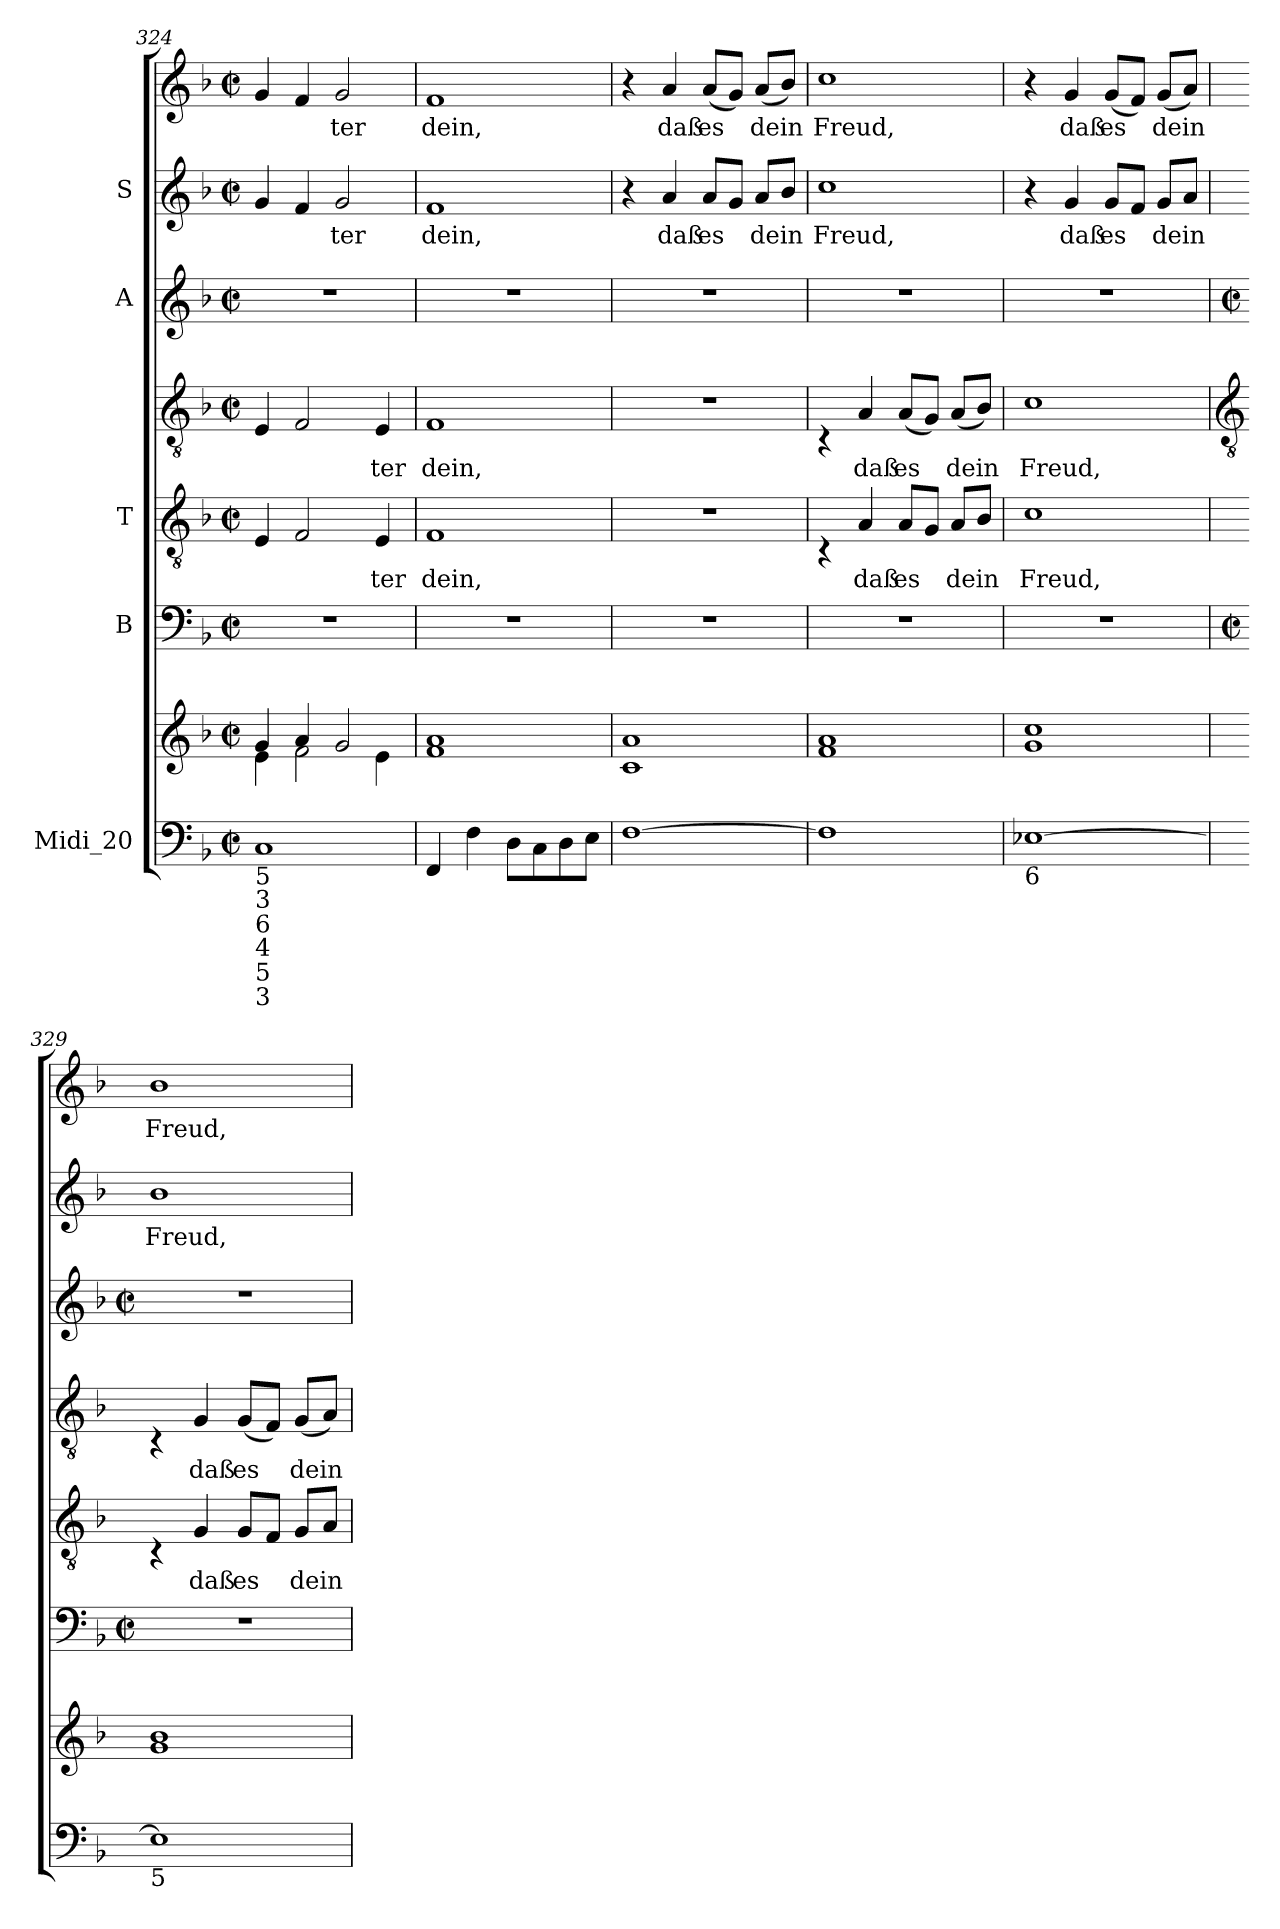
**kern	**kern	**kern	**kern	**text	**kern	**text	**kern	**kern	**text	**kern	**text
*part5	*part5	*part4	*part3	*part3	*part3	*part3	*part2	*part1	*part1	*part1	*part1
*staff8	*staff7	*staff6	*staff5	*staff5	*staff4	*staff4	*staff3	*staff2	*staff2	*staff1	*staff1
*I"Midi_20	*	*I"B	*I"T	*	*	*	*I"A	*I"S	*	*	*
*clefF4	*clefG2	*clefF4	*clefGv2	*	*clefGv2	*	*clefG2	*clefG2	*	*clefG2	*
*k[b-]	*k[b-]	*k[b-]	*k[b-]	*	*k[b-]	*	*k[b-]	*k[b-]	*	*k[b-]	*
*F:	*F:	*F:	*F:	*	*F:	*	*F:	*F:	*	*F:	*
*M2/2	*M2/2	*M2/2	*M2/2	*	*M2/2	*	*M2/2	*M2/2	*	*M2/2	*
*met(c|)	*met(c|)	*met(c|)	*met(c|)	*	*met(c|)	*	*met(c|)	*met(c|)	*	*met(c|)	*
=324	=324	=324	=324	=324	=324	=324	=324	=324	=324	=324	=324
*	*^	*	*	*	*	*	*	*	*	*	*
!LO:TX:b:t=5\n3	!	!	!	!	!	!	!	!	!	!	!	!
!LO:TX:b:t=6\n4	!	!	!	!	!	!	!	!	!	!	!	!
!LO:TX:b:t=5	!	!	!	!	!	!	!	!	!	!	!	!
!LO:TX:b:t=3	!	!	!	!	!	!	!	!	!	!	!	!
1C	4g	4e\	1r	4E	.	4E	.	1r	4g	.	4g	.
.	4a	2f\	.	2F	.	2F	.	.	4f	.	4f	.
!	!	!	!	!	!	!	!	!	!	!LO:LY:b	!	!LO:LY:b
.	2g	.	.	.	.	.	.	.	2g	ter	2g	ter
!	!	!	!	!	!LO:LY:b	!	!LO:LY:b	!	!	!	!	!
.	.	4e\	.	4E	ter	4E	ter	.	.	.	.	.
=325	=325	=325	=325	=325	=325	=325	=325	=325	=325	=325	=325	=325
!	!	!	!	!	!LO:LY:b	!	!LO:LY:b	!	!	!LO:LY:b	!	!LO:LY:b
4FF	1f 1a	1ryy	1r	1F	dein,	1F	dein,	1r	1f	dein,	1f	dein,
4F	.	.	.	.	.	.	.	.	.	.	.	.
8DL	.	.	.	.	.	.	.	.	.	.	.	.
8C	.	.	.	.	.	.	.	.	.	.	.	.
8D	.	.	.	.	.	.	.	.	.	.	.	.
8EJ	.	.	.	.	.	.	.	.	.	.	.	.
=326	=326	=326	=326	=326	=326	=326	=326	=326	=326	=326	=326	=326
[1F	1c 1a	1ryy	1r	1r	.	1r	.	1r	4r	.	4r	.
!	!	!	!	!	!	!	!	!	!	!LO:LY:b	!	!LO:LY:b
.	.	.	.	.	.	.	.	.	4a	daß	4a	daß
!	!	!	!	!	!	!	!	!	!	!LO:LY:b	!	!LO:LY:b
.	.	.	.	.	.	.	.	.	8aL	es	(<8aL	es
.	.	.	.	.	.	.	.	.	8gJ	.	8gJ)	.
!	!	!	!	!	!	!	!	!	!	!LO:LY:b	!	!LO:LY:b
.	.	.	.	.	.	.	.	.	8aL	dein	(<8aL	dein
.	.	.	.	.	.	.	.	.	8b-J	.	8b-J)	.
=327	=327	=327	=327	=327	=327	=327	=327	=327	=327	=327	=327	=327
!	!	!	!	!	!	!	!	!	!	!LO:LY:b	!	!LO:LY:b
1F]	1f 1a	1ryy	1r	4rBB	.	4rBB	.	1r	1cc	Freud,	1cc	Freud,
!	!	!	!	!	!LO:LY:b	!	!LO:LY:b	!	!	!	!	!
.	.	.	.	4A	daß	4A	daß	.	.	.	.	.
!	!	!	!	!	!LO:LY:b	!	!LO:LY:b	!	!	!	!	!
.	.	.	.	8AL	es	(<8AL	es	.	.	.	.	.
.	.	.	.	8GJ	.	8GJ)	.	.	.	.	.	.
!	!	!	!	!	!LO:LY:b	!	!LO:LY:b	!	!	!	!	!
.	.	.	.	8AL	dein	(<8AL	dein	.	.	.	.	.
.	.	.	.	8B-J	.	8B-J)	.	.	.	.	.	.
=328	=328	=328	=328	=328	=328	=328	=328	=328	=328	=328	=328	=328
!LO:TX:b:t=6	!	!	!	!	!	!	!	!	!	!	!	!
!	!	!	!	!	!LO:LY:b	!	!LO:LY:b	!	!	!	!	!
[1E-X	1g 1cc	1ryy	1r	1c	Freud,	1c	Freud,	1r	4r	.	4r	.
!	!	!	!	!	!	!	!	!	!	!LO:LY:b	!	!LO:LY:b
.	.	.	.	.	.	.	.	.	4g	daß	4g	daß
!	!	!	!	!	!	!	!	!	!	!LO:LY:b	!	!LO:LY:b
.	.	.	.	.	.	.	.	.	8gL	es	(<8gL	es
.	.	.	.	.	.	.	.	.	8fJ	.	8fJ)	.
!	!	!	!	!	!	!	!	!	!	!LO:LY:b	!	!LO:LY:b
.	.	.	.	.	.	.	.	.	8gL	dein	(<8gL	dein
.	.	.	.	.	.	.	.	.	8aJ	.	8aJ)	.
!!LO:LB:g=z
=329	=329	=329	=329	=329	=329	=329	=329	=329	=329	=329	=329	=329
*	*	*	*	*	*	*clefGv2	*	*	*	*	*	*
*	*	*	*M2/2	*	*	*	*	*M2/2	*	*	*	*
*	*	*	*met(c|)	*	*	*	*	*met(c|)	*	*	*	*
!LO:TX:b:t=5	!	!	!	!	!	!	!	!	!	!	!	!
!	!	!	!	!	!	!	!	!	!	!LO:LY:b	!	!LO:LY:b
1E-]	1g 1b-	1ryy	1r	4rBB	.	4rBB	.	1r	1b-	Freud,	1b-	Freud,
!	!	!	!	!	!LO:LY:b	!	!LO:LY:b	!	!	!	!	!
.	.	.	.	4G	daß	4G	daß	.	.	.	.	.
!	!	!	!	!	!LO:LY:b	!	!LO:LY:b	!	!	!	!	!
.	.	.	.	8GL	es	(<8GL	es	.	.	.	.	.
.	.	.	.	8FJ	.	8FJ)	.	.	.	.	.	.
!	!	!	!	!	!LO:LY:b	!	!LO:LY:b	!	!	!	!	!
.	.	.	.	8GL	dein	(<8GL	dein	.	.	.	.	.
.	.	.	.	8AJ	.	8AJ)	.	.	.	.	.	.
*	*v	*v	*	*	*	*	*	*	*	*	*	*
=	=	=	=	=	=	=	=	=	=	=	=
*-	*-	*-	*-	*-	*-	*-	*-	*-	*-	*-	*-
